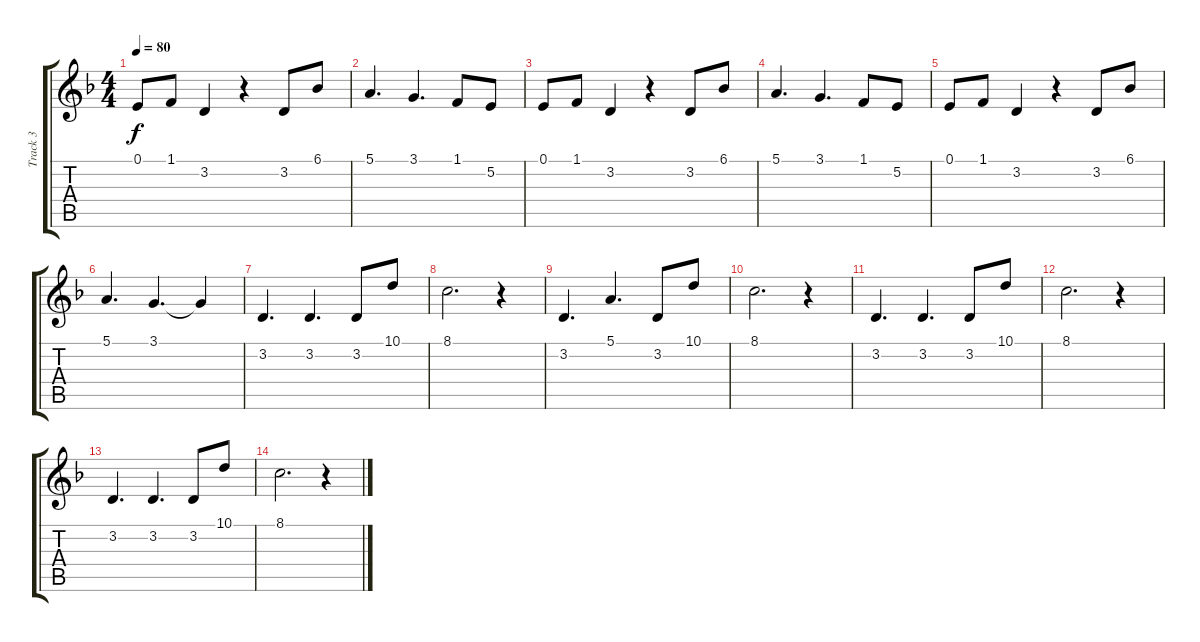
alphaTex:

\track ("Track 3" "Track 3") {instrument flute bank 255}
\staff {score tabs}
\tuning (E4 B3 G3 D3 A2 E2) {hide}
\ts (4 4)
\tempo 80
\clef g2
\ks f
0.1.8{dy f} 1.1.8 3.2.4 r.4 3.2.8 6.1.8 |
5.1.4{d} 3.1.4{d} 1.1.8 5.2.8 |
0.1.8 1.1.8 3.2.4 r.4 3.2.8 6.1.8 |
5.1.4{d} 3.1.4{d} 1.1.8 5.2.8 |
0.1.8 1.1.8 3.2.4 r.4 3.2.8 6.1.8 |
5.1.4{d} 3.1.4{d} 3.1{t}.4 |
3.2.4{d} 3.2.4{d} 3.2.8 10.1.8 |
8.1.2{d} r.4 |
3.2.4{d} 5.1.4{d} 3.2.8 10.1.8 |
8.1.2{d} r.4 |
3.2.4{d} 3.2.4{d} 3.2.8 10.1.8 |
8.1.2{d} r.4 |
3.2.4{d} 3.2.4{d} 3.2.8 10.1.8 |
8.1.2{d} r.4
